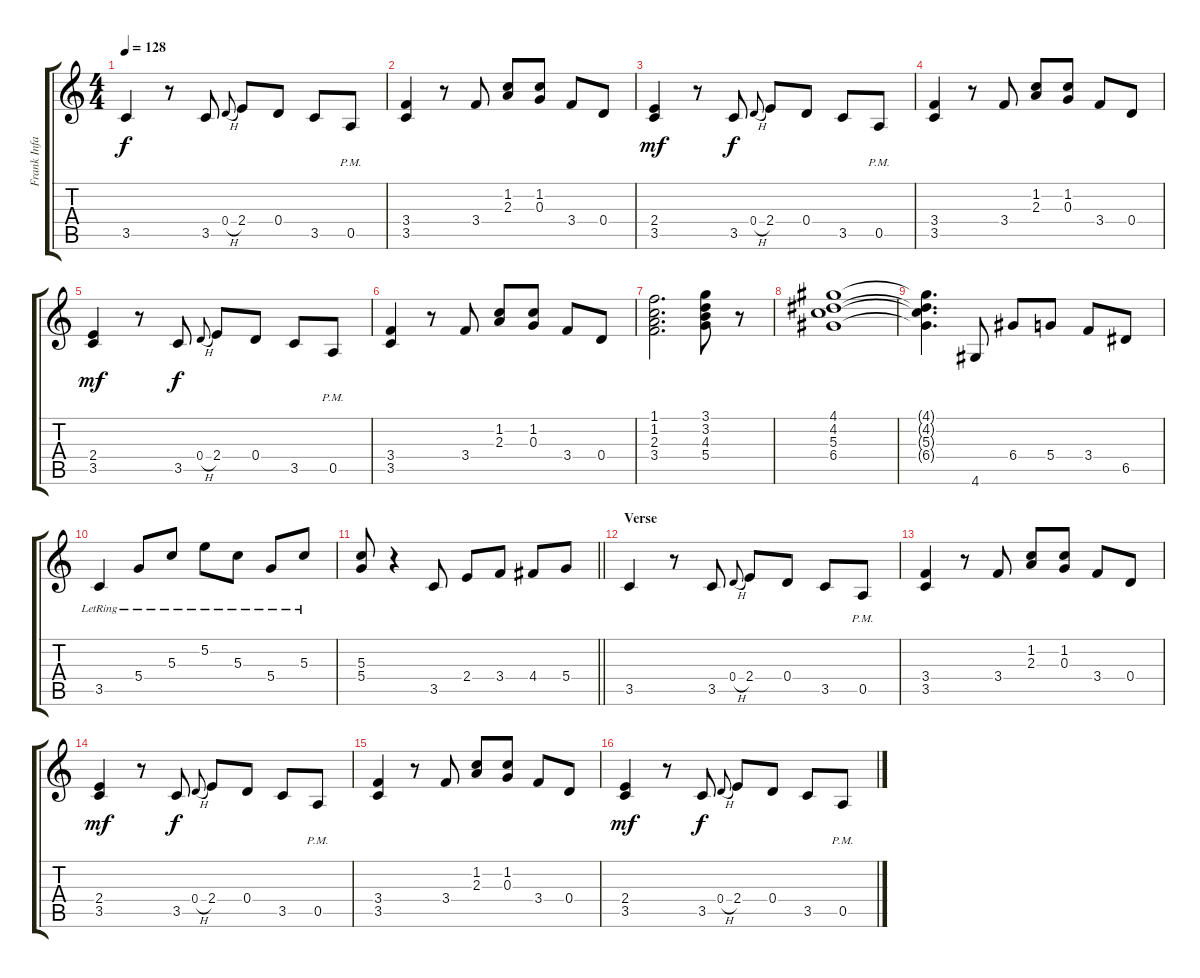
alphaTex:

\track ("Frank Infante" "Frank Infa") {instrument electricguitarclean}
\staff {score tabs}
\tuning (E4 B3 G3 D3 A2 E2) {hide}
\ts (4 4)
\tempo 128
\clef g2
\ks c
3.5.4{dy f instrument electricguitarclean} r.8 3.5.8 0.4{h}.8{gr onbeat} 2.4.8 0.4.8 3.5.8 0.5{pm}.8 |
(3.4 3.5).4 r.8 3.4.8 (1.2 2.3).8 (1.2 0.3).8 3.4.8 0.4.8 |
(2.4 3.5).4{dy mf} r.8 3.5.8{dy f} 0.4{h}.8{gr onbeat} 2.4.8 0.4.8 3.5.8 0.5{pm}.8 |
(3.4 3.5).4 r.8 3.4.8 (1.2 2.3).8 (1.2 0.3).8 3.4.8 0.4.8 |
(2.4 3.5).4{dy mf} r.8 3.5.8{dy f} 0.4{h}.8{gr onbeat} 2.4.8 0.4.8 3.5.8 0.5{pm}.8 |
(3.4 3.5).4 r.8 3.4.8 (1.2 2.3).8 (1.2 0.3).8 3.4.8 0.4.8 |
(1.1 1.2 2.3 3.4).2{d} (3.1 3.2 4.3 5.4).8 r.8 |
(4.1 4.2 5.3 6.4).1 |
(4.1{t} 4.2{t} 5.3{t} 6.4{t}).4{d} 4.6.8 6.4.8 5.4.8 3.4.8 6.5.8 |
3.5{lr}.4 5.4{lr}.8 5.3{lr}.8 5.2{lr}.8 5.3{lr}.8 5.4{lr}.8 5.3{lr}.8 |
\barLineRight lightlight
(5.3 5.4).8 r.4 3.5.8 2.4.8 3.4.8 4.4.8 5.4.8 |
\section ("" "Verse")
3.5.4 r.8 3.5.8 0.4{h}.8{gr onbeat} 2.4.8 0.4.8 3.5.8 0.5{pm}.8 |
(3.4 3.5).4 r.8 3.4.8 (1.2 2.3).8 (1.2 0.3).8 3.4.8 0.4.8 |
(2.4 3.5).4{dy mf} r.8 3.5.8{dy f} 0.4{h}.8{gr onbeat} 2.4.8 0.4.8 3.5.8 0.5{pm}.8 |
(3.4 3.5).4 r.8 3.4.8 (1.2 2.3).8 (1.2 0.3).8 3.4.8 0.4.8 |
(2.4 3.5).4{dy mf} r.8 3.5.8{dy f} 0.4{h}.8{gr onbeat} 2.4.8 0.4.8 3.5.8 0.5{pm}.8
